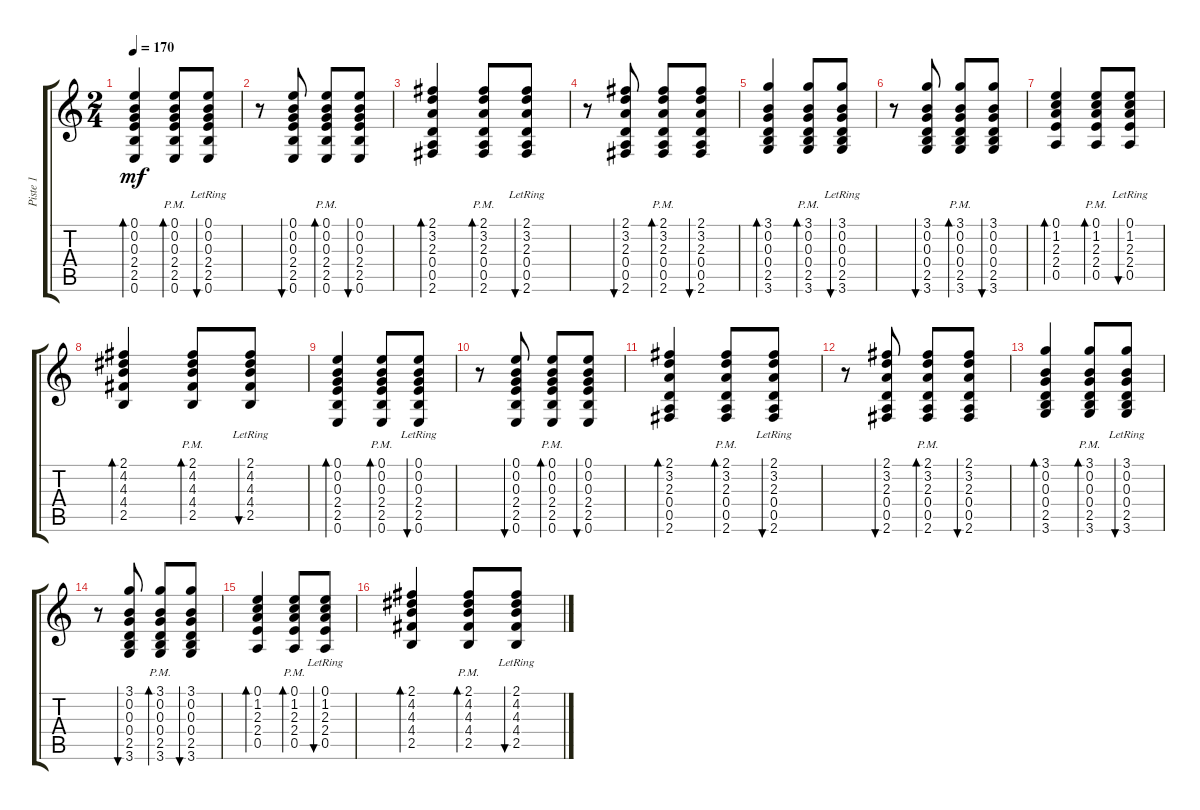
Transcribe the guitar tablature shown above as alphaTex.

\track ("Piste 1" "Piste 1") {instrument acousticguitarnylon}
\staff {score tabs}
\tuning (E4 B3 G3 D3 A2 E2) {hide}
\ts (2 4)
\tempo 170
\clef g2
\ks c
(0.1 0.2 0.3 2.4 2.5 0.6).4{bd 30 dy mf} (0.1{pm} 0.2{pm} 0.3{pm} 2.4{pm} 2.5{pm} 0.6{pm}).8{bd 30} (0.1{lr} 0.2{lr} 0.3{lr} 2.4{lr} 2.5{lr} 0.6{lr}).8{bu 30} |
r.8 (0.1 0.2 0.3 2.4 2.5 0.6).8{bu 30} (0.1{pm} 0.2{pm} 0.3{pm} 2.4{pm} 2.5{pm} 0.6{pm}).8{bd 30} (0.1 0.2 0.3 2.4 2.5 0.6).8{bu 30} |
(2.1 3.2 2.3 0.4 0.5 2.6).4{bd 30} (2.1{pm} 3.2{pm} 2.3{pm} 0.4{pm} 0.5{pm} 2.6{pm}).8{bd 30} (2.1{lr} 3.2{lr} 2.3{lr} 0.4{lr} 0.5{lr} 2.6{lr}).8{bu 30} |
r.8 (2.1 3.2 2.3 0.4 0.5 2.6).8{bu 30} (2.1{pm} 3.2{pm} 2.3{pm} 0.4{pm} 0.5{pm} 2.6{pm}).8{bd 30} (2.1 3.2 2.3 0.4 0.5 2.6).8{bu 30} |
(3.1 0.2 0.3 0.4 2.5 3.6).4{bd 30} (3.1{pm} 0.2{pm} 0.3{pm} 0.4{pm} 2.5{pm} 3.6{pm}).8{bd 30} (3.1{lr} 0.2{lr} 0.3{lr} 0.4{lr} 2.5{lr} 3.6{lr}).8{bu 30} |
r.8 (3.1 0.2 0.3 0.4 2.5 3.6).8{bu 30} (3.1{pm} 0.2{pm} 0.3{pm} 0.4{pm} 2.5{pm} 3.6{pm}).8{bd 30} (3.1 0.2 0.3 0.4 2.5 3.6).8{bu 30} |
(0.1 1.2 2.3 2.4 0.5).4{bd 30} (0.1{pm} 1.2{pm} 2.3{pm} 2.4{pm} 0.5{pm}).8{bd 30} (0.1{lr} 1.2{lr} 2.3{lr} 2.4{lr} 0.5{lr}).8{bu 30} |
(2.1 4.2 4.3 4.4 2.5).4{bd 30} (2.1{pm} 4.2{pm} 4.3{pm} 4.4{pm} 2.5{pm}).8{bd 30} (2.1{lr} 4.2{lr} 4.3{lr} 4.4{lr} 2.5{lr}).8{bu 30} |
(0.1 0.2 0.3 2.4 2.5 0.6).4{bd 30} (0.1{pm} 0.2{pm} 0.3{pm} 2.4{pm} 2.5{pm} 0.6{pm}).8{bd 30} (0.1{lr} 0.2{lr} 0.3{lr} 2.4{lr} 2.5{lr} 0.6{lr}).8{bu 30} |
r.8 (0.1 0.2 0.3 2.4 2.5 0.6).8{bu 30} (0.1{pm} 0.2{pm} 0.3{pm} 2.4{pm} 2.5{pm} 0.6{pm}).8{bd 30} (0.1 0.2 0.3 2.4 2.5 0.6).8{bu 30} |
(2.1 3.2 2.3 0.4 0.5 2.6).4{bd 30} (2.1{pm} 3.2{pm} 2.3{pm} 0.4{pm} 0.5{pm} 2.6{pm}).8{bd 30} (2.1{lr} 3.2{lr} 2.3{lr} 0.4{lr} 0.5{lr} 2.6{lr}).8{bu 30} |
r.8 (2.1 3.2 2.3 0.4 0.5 2.6).8{bu 30} (2.1{pm} 3.2{pm} 2.3{pm} 0.4{pm} 0.5{pm} 2.6{pm}).8{bd 30} (2.1 3.2 2.3 0.4 0.5 2.6).8{bu 30} |
(3.1 0.2 0.3 0.4 2.5 3.6).4{bd 30} (3.1{pm} 0.2{pm} 0.3{pm} 0.4{pm} 2.5{pm} 3.6{pm}).8{bd 30} (3.1{lr} 0.2{lr} 0.3{lr} 0.4{lr} 2.5{lr} 3.6{lr}).8{bu 30} |
r.8 (3.1 0.2 0.3 0.4 2.5 3.6).8{bu 30} (3.1{pm} 0.2{pm} 0.3{pm} 0.4{pm} 2.5{pm} 3.6{pm}).8{bd 30} (3.1 0.2 0.3 0.4 2.5 3.6).8{bu 30} |
(0.1 1.2 2.3 2.4 0.5).4{bd 30} (0.1{pm} 1.2{pm} 2.3{pm} 2.4{pm} 0.5{pm}).8{bd 30} (0.1{lr} 1.2{lr} 2.3{lr} 2.4{lr} 0.5{lr}).8{bu 30} |
(2.1 4.2 4.3 4.4 2.5).4{bd 30} (2.1{pm} 4.2{pm} 4.3{pm} 4.4{pm} 2.5{pm}).8{bd 30} (2.1{lr} 4.2{lr} 4.3{lr} 4.4{lr} 2.5{lr}).8{bu 30}
